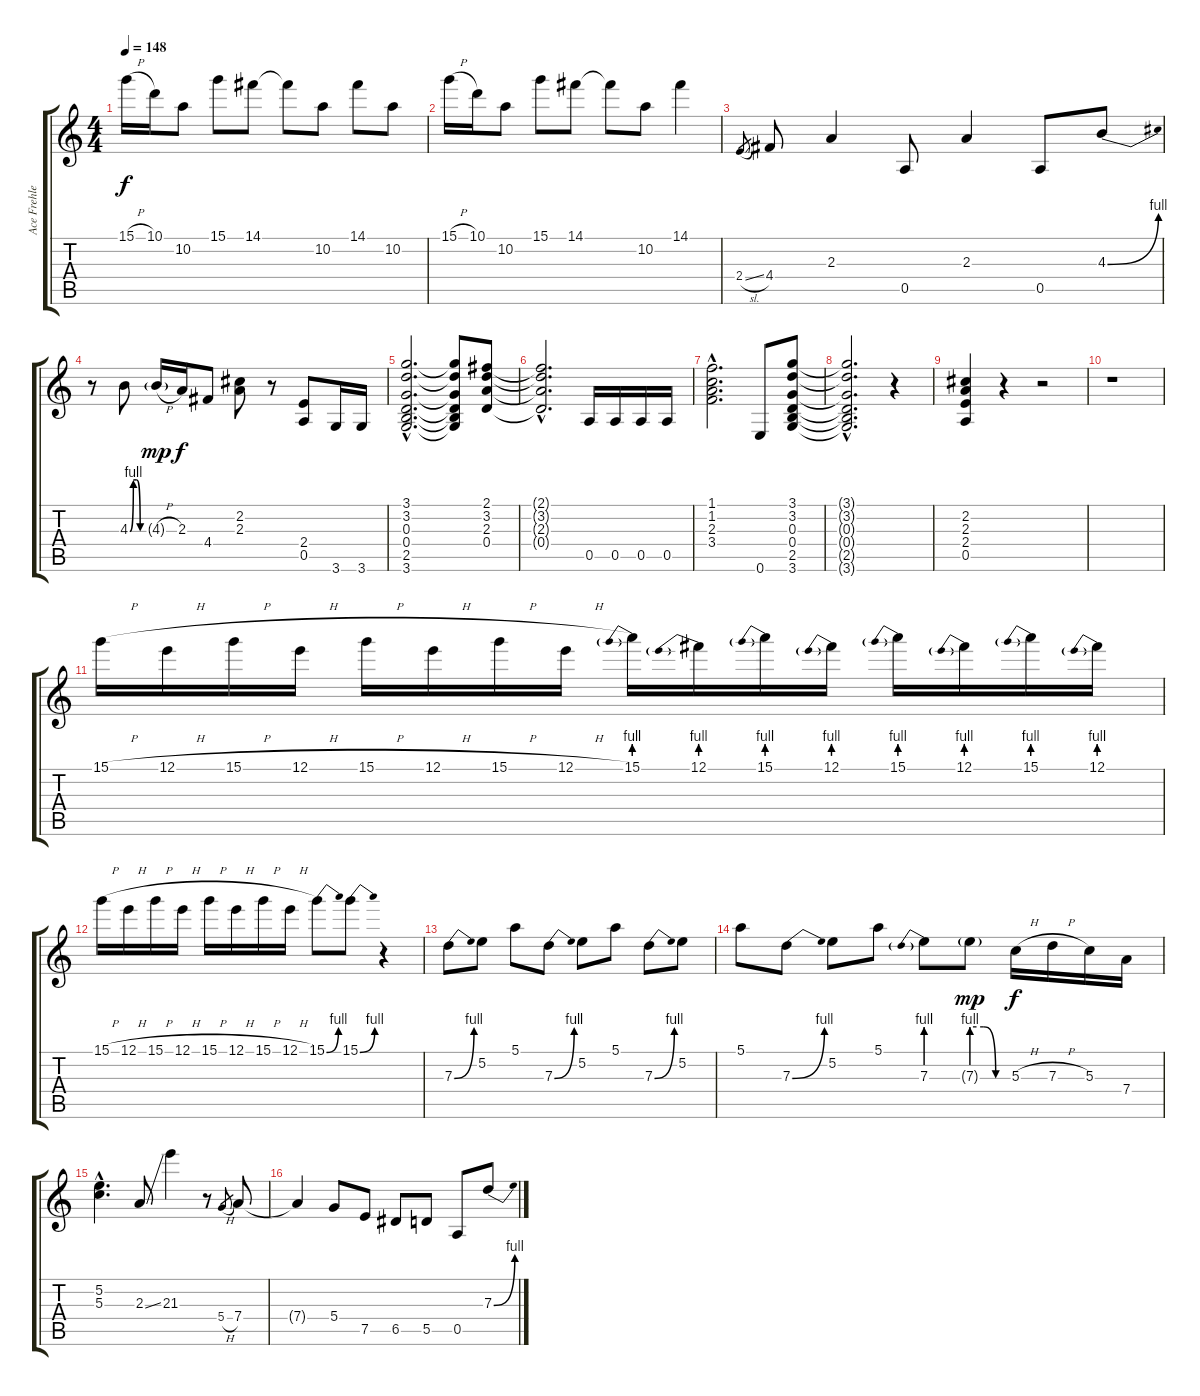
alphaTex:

\track ("Ace Frehley" "Ace Frehle") {instrument overdrivenguitar}
\staff {score tabs}
\tuning (E4 B3 G3 D3 A2 E2) {hide}
\ts (4 4)
\tempo 148
\clef g2
\ks c
15.1{h}.16{dy f} 10.1.16 10.2.8 15.1.8 14.1.8 14.1{t}.8 10.2.8 14.1.8 10.2.8 |
15.1{h}.16 10.1.16 10.2.8 15.1.8 14.1.8 14.1{t}.8 10.2.8 14.1.4 |
2.4{sl}.8{gr} 4.4.8 2.3.4 0.5.8 2.3.4 0.5.8 4.3{be (bend 0 0 60 4)}.8 |
r.8 4.3{be (custom 0 0 15 4 30 4 45 0 60 0)}.8 4.3{h g}.16{dy mp} 2.3.16{dy f} 4.4.8 (2.2 2.3).8 r.8 (2.4 0.5).8 3.6.16 3.6.16 |
(3.1{hac} 3.2{hac} 0.3{hac} 0.4{hac} 2.5{hac} 3.6{hac}).2{d} (3.1{t} 3.2{t} 0.3{t} 0.4{t} 2.5{t} 3.6{t}).8 (2.1 3.2 2.3 0.4).8 |
(2.1{hac t} 3.2{hac t} 2.3{hac t} 0.4{hac t}).2{d} 0.5.16 0.5.16 0.5.16 0.5.16 |
(1.1{hac} 1.2{hac} 2.3{hac} 3.4{hac}).2{d} 0.6.8 (3.1 3.2 0.3 0.4 2.5 3.6).8 |
(3.1{hac t} 3.2{hac t} 0.3{hac t} 0.4{hac t} 2.5{hac t} 3.6{hac t}).2{d} r.4 |
(2.2 2.3 2.4 0.5).4 r.4 r.2 |
r.1 |
15.1{h}.16 12.1{h}.16 15.1{h}.16 12.1{h}.16 15.1{h}.16 12.1{h}.16 15.1{h}.16 12.1{h}.16 15.1{be (prebend 0 4 60 4)}.16 12.1{be (prebend 0 4 60 4)}.16 15.1{be (prebend 0 4 60 4)}.16 12.1{be (prebend 0 4 60 4)}.16 15.1{be (prebend 0 4 60 4)}.16 12.1{be (prebend 0 4 60 4)}.16 15.1{be (prebend 0 4 60 4)}.16 12.1{be (prebend 0 4 60 4)}.16 |
15.1{h}.16 12.1{h}.16 15.1{h}.16 12.1{h}.16 15.1{h}.16 12.1{h}.16 15.1{h}.16 12.1{h}.16 15.1{be (bend 0 0 60 4)}.8 15.1{be (bend 0 0 60 4)}.8 r.4 |
7.3{be (bend 0 0 60 4)}.8 5.2.8 5.1.8 7.3{be (bend 0 0 60 4)}.8 5.2.8 5.1.8 7.3{be (bend 0 0 60 4)}.8 5.2.8 |
5.1.8 7.3{be (bend 0 0 60 4)}.8 5.2.8 5.1.8 7.3{be (prebend 0 4 60 4)}.8 7.3{be (custom 0 4 20 4 40 0 60 0) g}.8{dy mp} 5.3{h}.16{dy f} 7.3{h}.16 5.3.16 7.4.16 |
(5.2{hac} 5.3{hac}).4{d} 2.3{ss}.8 21.3.4 r.8 5.4{h}.8{gr} 7.4.8 |
7.4{t}.4 5.4.8 7.5.8 6.5.8 5.5.8 0.5.8 7.3{be (bend 0 0 60 4)}.8
